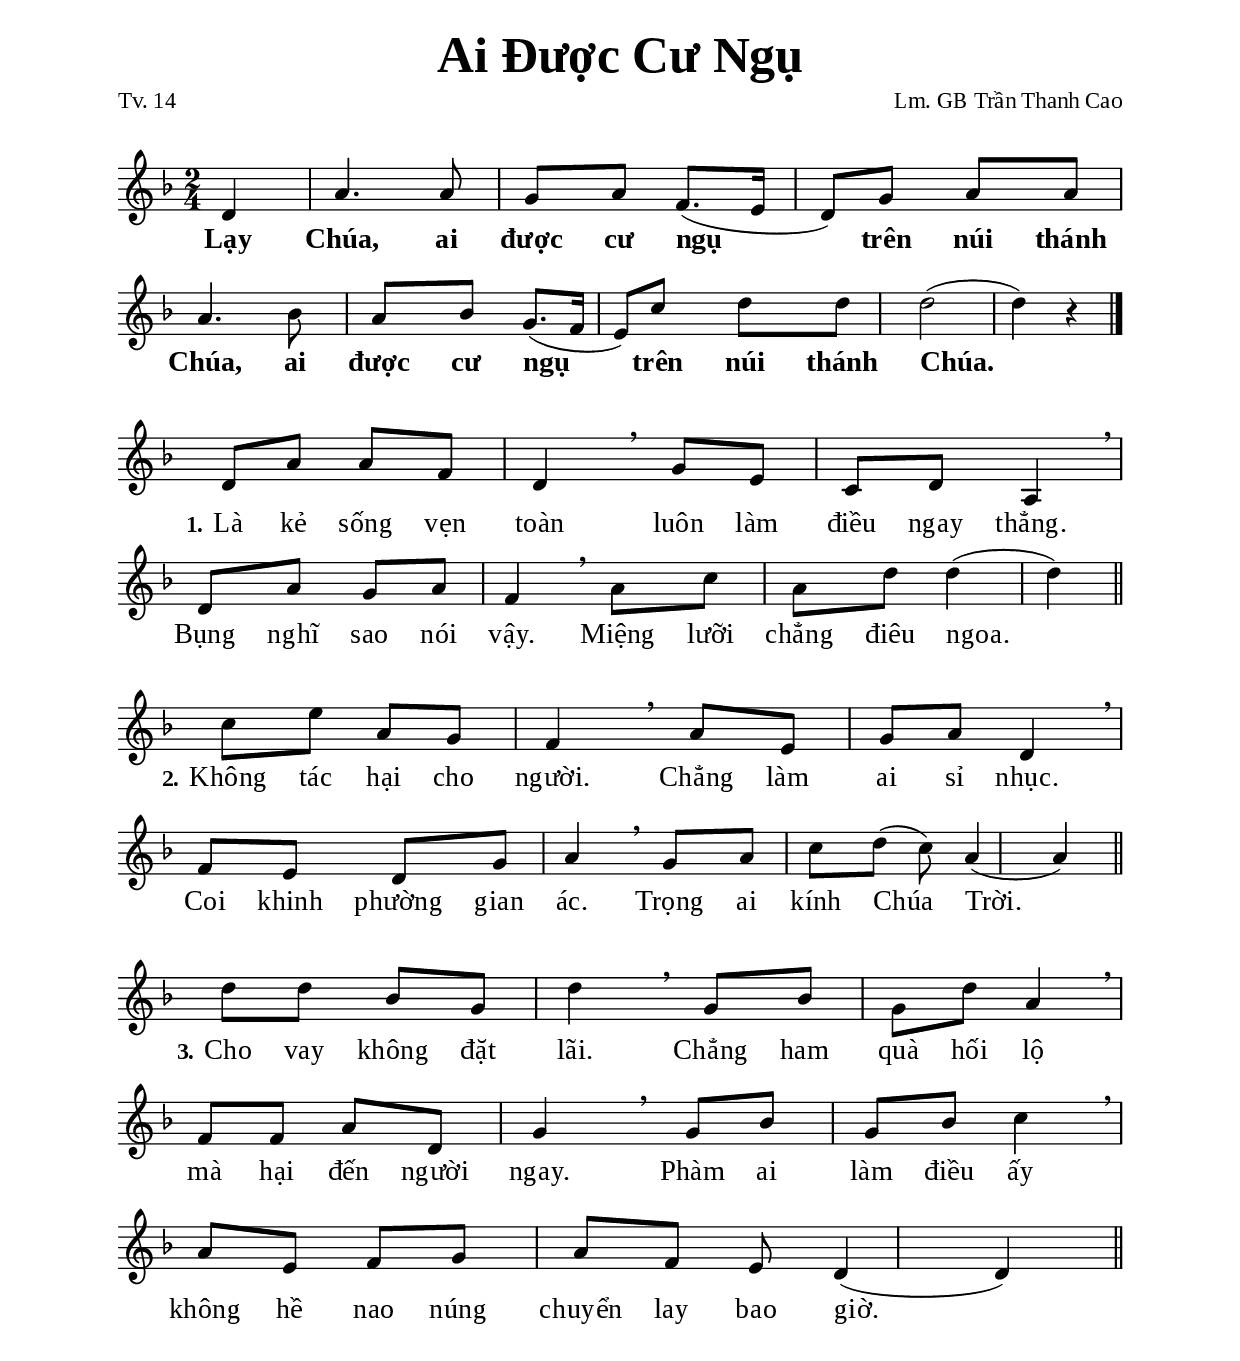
% Cài đặt chung
\version "2.22.1"
\include "english.ly"

\header {
  title = \markup { \fontsize #3 "Ai Được Cư Ngụ" }
  poet = "Tv. 14"
  composer = "Lm. GB Trần Thanh Cao"
  arranger = " "
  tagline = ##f
}

% Nhạc điệp khúc
nhacDiepKhuc= \relative c' {
  \partial 4 d4 |
  a'4. a8 |
  g a f8. (e16 |
  d8) g a a |
  a4. bf8 |
  a bf g8. (f16 |
  e8) c' d d |
  d2 ( |
  d4) r \bar "|."
}

% Nhạc phiên khúc
nhacPhienKhucMot = \relative c' {
  d8 a' a f d4 \breathe
  g8 e c d a4 \breathe
  d8 a' g a f4 \breathe
  a8 c a d d4 (d) \bar "||"
}

nhacPhienKhucHai = \relative c'' {
  c8 e a, g f4 \breathe
  a8 e g a d,4 \breathe
  f8 e d g a4 \breathe
  g8 a c d (c) a4 (a) \bar "||"
}

nhacPhienKhucBa = \relative c'' {
  d8 d bf g d'4 \breathe
  g,8 bf g d' a4 \breathe
  f8 f a d, g4 \breathe
  g8 bf g bf c4 \breathe
  a8 e f g a f e d4 (d) \bar "||"
}

% Lời điệp khúc
loiDiepKhuc = \lyricmode {
  Lạy Chúa, ai được cư ngụ trên núi thánh Chúa,
  ai được cư ngụ trên núi thánh Chúa.
}

% Lời phiên khúc
loiPhienKhucMot = \lyricmode {
  \set stanza = #"1."
  Là kẻ sống vẹn toàn luôn làm điều ngay thẳng.
  Bụng nghĩ sao nói vậy.
  Miệng lưỡi chẳng điêu ngoa.
}

loiPhienKhucHai = \lyricmode {
  \set stanza = #"2."
  Không tác hại cho người.
  Chẳng làm ai sỉ nhục.
  Coi khinh phường gian ác.
  Trọng ai kính Chúa Trời.
}

loiPhienKhucBa = \lyricmode {
  \set stanza = #"3."
  Cho vay không đặt lãi.
  Chẳng ham quà hối lộ mà hại đến người ngay.
  Phàm ai làm điều ấy không hề nao núng chuyển lay bao giờ.
}

% Dàn trang
\paper {
  #(set-paper-size "a4")
  top-margin = 10\mm
  bottom-margin = 10\mm
  left-margin = 20\mm
  right-margin = 20\mm
  indent = #0
  #(define fonts
    (make-pango-font-tree
      "Liberation Serif"
      "Liberation Serif"
      "Liberation Serif"
      (/ 20 20)))
  page-count = #1
}

% Thiết lập tông và nhịp
TongNhip = { \key f \major \time 2/4 }

\score {
  \new ChoirStaff <<
    \new Staff = diepKhuc \with {
        \consists "Merge_rests_engraver"
        %\magnifyStaff #(magstep +1)
      }
      <<
      \new Voice = beSop {
        \TongNhip \nhacDiepKhuc
      }
    >>
    \new Lyrics \lyricsto beSop \loiDiepKhuc
  >>
  \layout {
    \override Lyrics.LyricText.font-series = #'bold
    \override Lyrics.LyricText.font-size = #+2
    \override Lyrics.LyricSpace.minimum-distance = #4.0
    \override Score.BarNumber.break-visibility = ##(#f #f #f)
    \override Score.SpacingSpanner.uniform-stretching = ##t
  }
}

\score {
  \new ChoirStaff <<
    \new Staff = phienKhuc \with {
        %\magnifyStaff #(magstep +1)
      }
      <<
      \new Voice = beSop {
        \TongNhip \nhacPhienKhucMot
      }
    >>
    \new Lyrics \lyricsto beSop \loiPhienKhucMot
  >>
  \layout {
    \override Staff.TimeSignature.transparent = ##t
    \override Lyrics.LyricText.font-size = #+2
    \override Lyrics.LyricSpace.minimum-distance = #3.0
    \override Score.BarNumber.break-visibility = ##(#f #f #f)
    \override Score.SpacingSpanner.uniform-stretching = ##t
    \set Score.barAlways = ##t
    \set Score.defaultBarType = ""
  }
}

\score {
  \new ChoirStaff <<
    \new Staff = phienKhuc \with {
        %\magnifyStaff #(magstep +1)
      }
      <<
      \new Voice = beSop {
        \key f \major \time 2/4 \nhacPhienKhucHai
      }
    >>
    \new Lyrics \lyricsto beSop \loiPhienKhucHai
  >>
  \layout {
    \override Staff.TimeSignature.transparent = ##t
    \override Lyrics.LyricText.font-size = #+2
    \override Lyrics.LyricSpace.minimum-distance = #3.0
    \override Score.BarNumber.break-visibility = ##(#f #f #f)
    \override Score.SpacingSpanner.uniform-stretching = ##t
    \set Score.barAlways = ##t
    \set Score.defaultBarType = ""
  }
}

\score {
  \new ChoirStaff <<
    \new Staff = phienKhuc \with {
        %\magnifyStaff #(magstep +1)
      }
      <<
      \new Voice = beSop {
        \key f \major \time 2/4 \nhacPhienKhucBa
      }
    >>
    \new Lyrics \lyricsto beSop \loiPhienKhucBa
  >>
  \layout {
    \override Staff.TimeSignature.transparent = ##t
    \override Lyrics.LyricText.font-size = #+2
    \override Lyrics.LyricSpace.minimum-distance = #3.0
    \override Score.BarNumber.break-visibility = ##(#f #f #f)
    \override Score.SpacingSpanner.uniform-stretching = ##t
    \set Score.barAlways = ##t
    \set Score.defaultBarType = ""
  }
}
